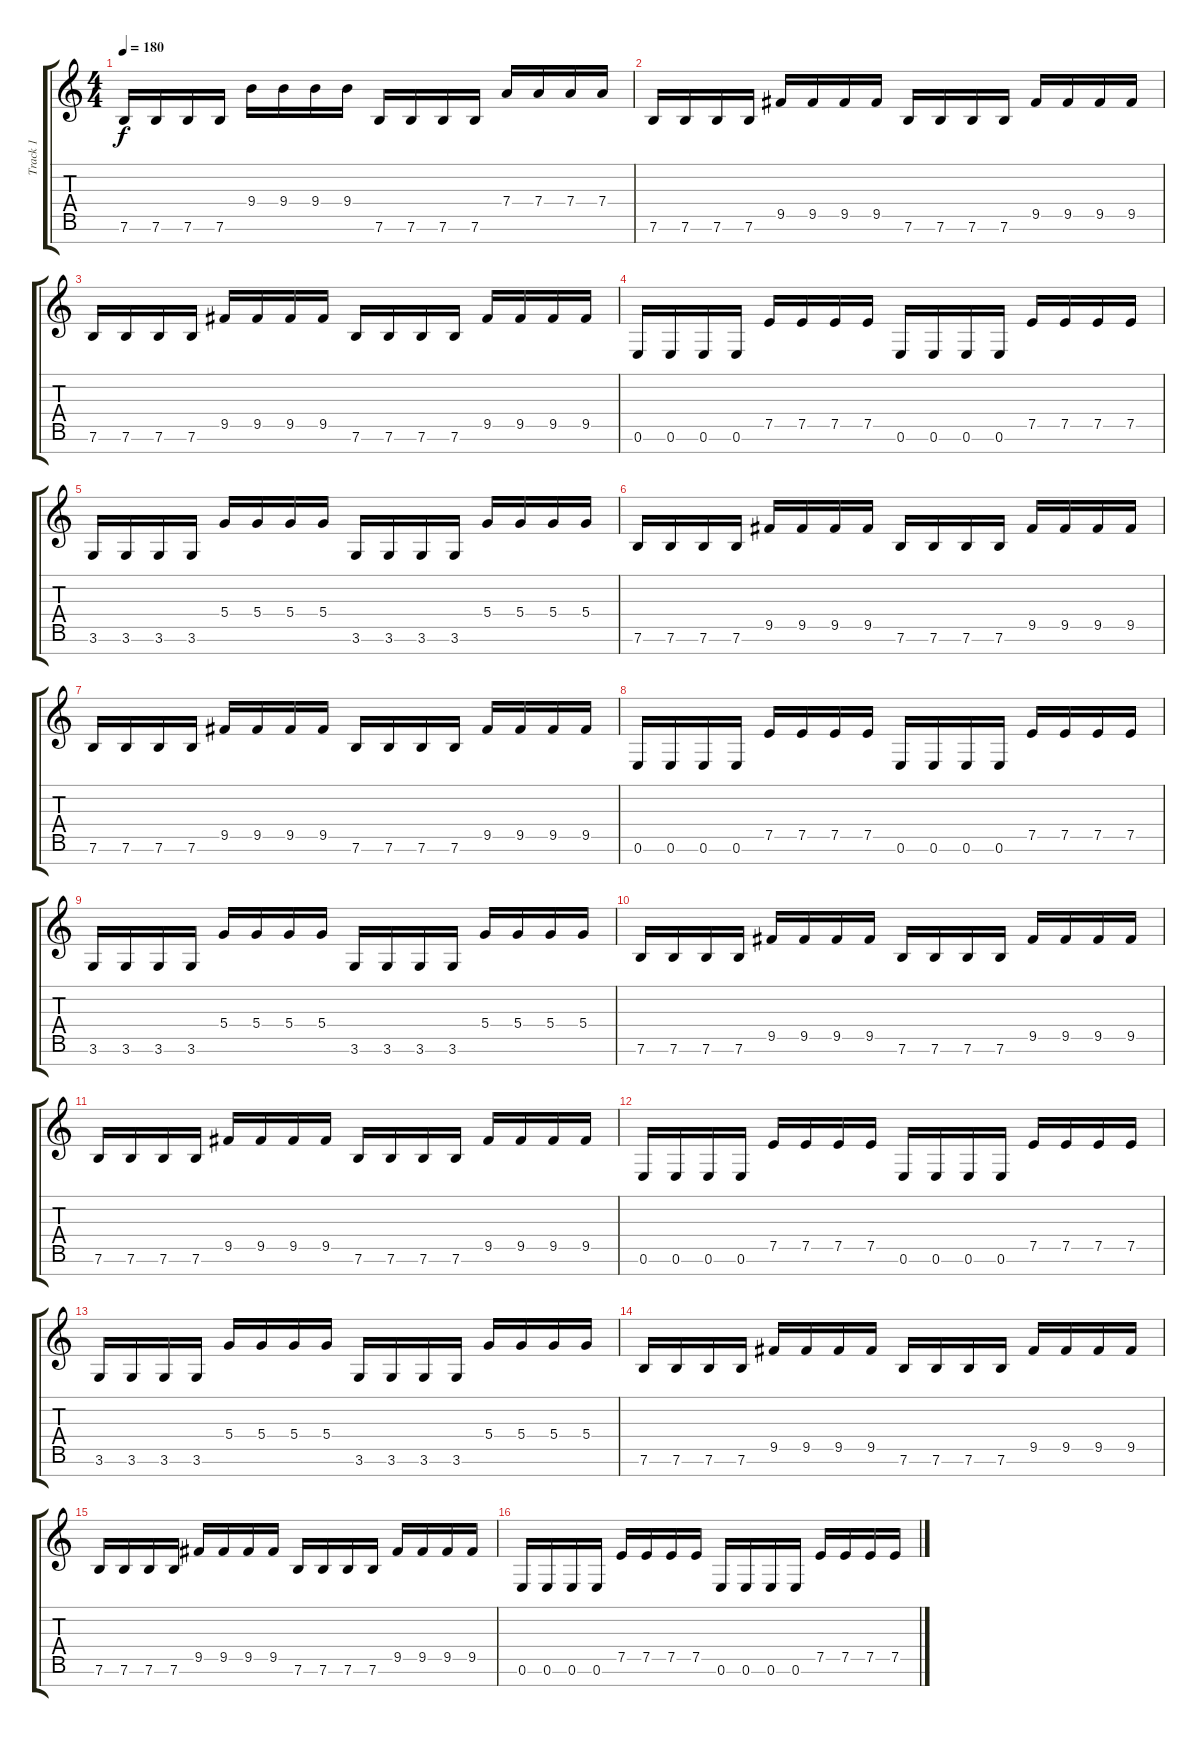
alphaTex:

\track ("Track 1" "Track 1") {instrument distortionguitar}
\staff {score tabs}
\tuning (E4 B3 G3 D3 A2 E2 B1) {hide}
\ts (4 4)
\tempo 180
\clef g2
\ks c
7.6.16{dy f} 7.6.16 7.6.16 7.6.16 9.4.16 9.4.16 9.4.16 9.4.16 7.6.16 7.6.16 7.6.16 7.6.16 7.4.16 7.4.16 7.4.16 7.4.16 |
7.6.16 7.6.16 7.6.16 7.6.16 9.5.16 9.5.16 9.5.16 9.5.16 7.6.16 7.6.16 7.6.16 7.6.16 9.5.16 9.5.16 9.5.16 9.5.16 |
7.6.16 7.6.16 7.6.16 7.6.16 9.5.16 9.5.16 9.5.16 9.5.16 7.6.16 7.6.16 7.6.16 7.6.16 9.5.16 9.5.16 9.5.16 9.5.16 |
0.6.16 0.6.16 0.6.16 0.6.16 7.5.16 7.5.16 7.5.16 7.5.16 0.6.16 0.6.16 0.6.16 0.6.16 7.5.16 7.5.16 7.5.16 7.5.16 |
3.6.16 3.6.16 3.6.16 3.6.16 5.4.16 5.4.16 5.4.16 5.4.16 3.6.16 3.6.16 3.6.16 3.6.16 5.4.16 5.4.16 5.4.16 5.4.16 |
7.6.16 7.6.16 7.6.16 7.6.16 9.5.16 9.5.16 9.5.16 9.5.16 7.6.16 7.6.16 7.6.16 7.6.16 9.5.16 9.5.16 9.5.16 9.5.16 |
7.6.16 7.6.16 7.6.16 7.6.16 9.5.16 9.5.16 9.5.16 9.5.16 7.6.16 7.6.16 7.6.16 7.6.16 9.5.16 9.5.16 9.5.16 9.5.16 |
0.6.16 0.6.16 0.6.16 0.6.16 7.5.16 7.5.16 7.5.16 7.5.16 0.6.16 0.6.16 0.6.16 0.6.16 7.5.16 7.5.16 7.5.16 7.5.16 |
3.6.16 3.6.16 3.6.16 3.6.16 5.4.16 5.4.16 5.4.16 5.4.16 3.6.16 3.6.16 3.6.16 3.6.16 5.4.16 5.4.16 5.4.16 5.4.16 |
7.6.16 7.6.16 7.6.16 7.6.16 9.5.16 9.5.16 9.5.16 9.5.16 7.6.16 7.6.16 7.6.16 7.6.16 9.5.16 9.5.16 9.5.16 9.5.16 |
7.6.16 7.6.16 7.6.16 7.6.16 9.5.16 9.5.16 9.5.16 9.5.16 7.6.16 7.6.16 7.6.16 7.6.16 9.5.16 9.5.16 9.5.16 9.5.16 |
0.6.16 0.6.16 0.6.16 0.6.16 7.5.16 7.5.16 7.5.16 7.5.16 0.6.16 0.6.16 0.6.16 0.6.16 7.5.16 7.5.16 7.5.16 7.5.16 |
3.6.16 3.6.16 3.6.16 3.6.16 5.4.16 5.4.16 5.4.16 5.4.16 3.6.16 3.6.16 3.6.16 3.6.16 5.4.16 5.4.16 5.4.16 5.4.16 |
7.6.16 7.6.16 7.6.16 7.6.16 9.5.16 9.5.16 9.5.16 9.5.16 7.6.16 7.6.16 7.6.16 7.6.16 9.5.16 9.5.16 9.5.16 9.5.16 |
7.6.16 7.6.16 7.6.16 7.6.16 9.5.16 9.5.16 9.5.16 9.5.16 7.6.16 7.6.16 7.6.16 7.6.16 9.5.16 9.5.16 9.5.16 9.5.16 |
0.6.16 0.6.16 0.6.16 0.6.16 7.5.16 7.5.16 7.5.16 7.5.16 0.6.16 0.6.16 0.6.16 0.6.16 7.5.16 7.5.16 7.5.16 7.5.16
